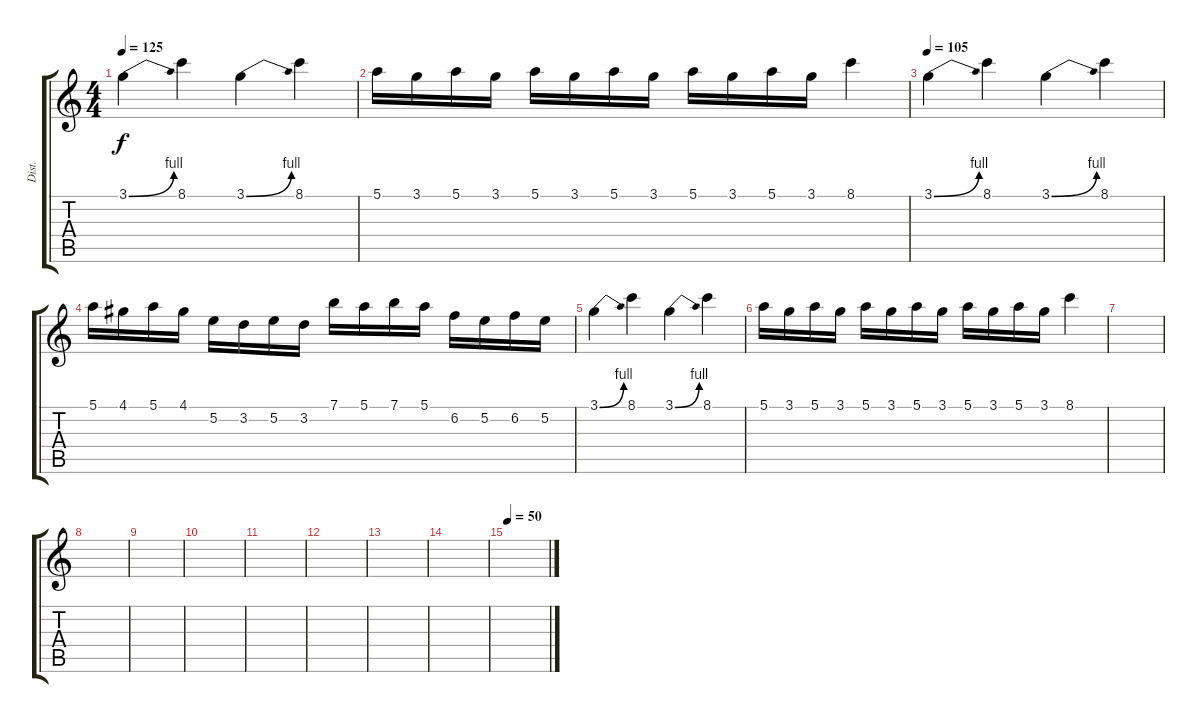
\track ("Dist." "Dist.") {instrument distortionguitar}
\staff {score tabs}
\tuning (E4 B3 G3 D3 A2 D2) {hide}
\ts (4 4)
\tempo 125
\clef g2
\ks c
3.1{be (bend 0 0 60 4)}.4{dy f} 8.1.4 3.1{be (bend 0 0 60 4)}.4 8.1.4 |
5.1.16 3.1.16 5.1.16 3.1.16 5.1.16 3.1.16 5.1.16 3.1.16 5.1.16 3.1.16 5.1.16 3.1.16 8.1.4 |
\tempo 105
3.1{be (bend 0 0 60 4)}.4{volume 5} 8.1.4 3.1{be (bend 0 0 60 4)}.4 8.1.4 |
5.1.16 4.1.16 5.1.16 4.1.16 5.2.16 3.2.16 5.2.16 3.2.16 7.1.16 5.1.16 7.1.16 5.1.16 6.2.16 5.2.16 6.2.16 5.2.16 |
3.1{be (bend 0 0 60 4)}.4 8.1.4 3.1{be (bend 0 0 60 4)}.4 8.1.4 |
5.1.16 3.1.16 5.1.16 3.1.16 5.1.16 3.1.16 5.1.16 3.1.16 5.1.16 3.1.16 5.1.16 3.1.16 8.1.4 |
|
|
|
|
|
|
|
|
\tempo 50
